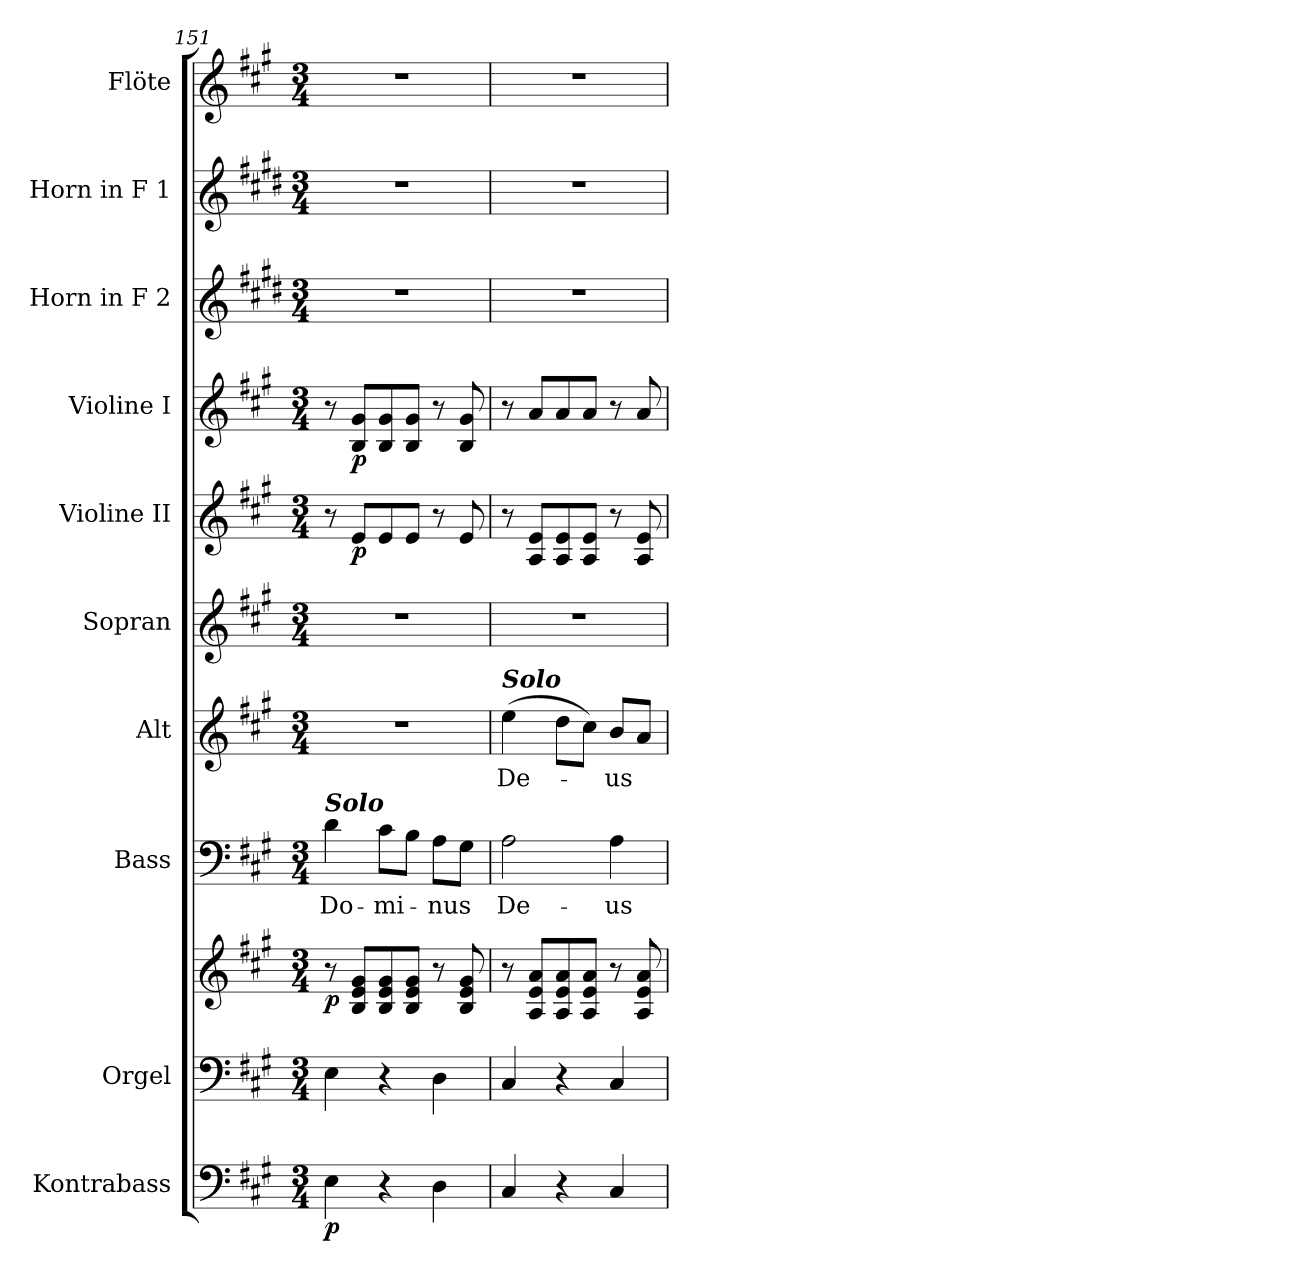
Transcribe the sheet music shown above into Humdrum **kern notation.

**kern	**dynam	**kern	**kern	**dynam	**kern	**text	**kern	**text	**kern	**kern	**dynam	**kern	**dynam	**kern	**kern	**kern
*part10	*part10	*part9	*part9	*part9	*part8	*part8	*part7	*part7	*part6	*part5	*part5	*part4	*part4	*part3	*part2	*part1
*staff11	*staff11	*staff10	*staff9	*staff9/10	*staff8	*staff8	*staff7	*staff7	*staff6	*staff5	*staff5	*staff4	*staff4	*staff3	*staff2	*staff1
*I"Kontrabass	*	*I"Orgel	*	*	*I"Bass	*	*I"Alt	*	*I"Sopran	*I"Violine II	*	*I"Violine I	*	*I"Horn in F 2	*I"Horn in F 1	*I"Flöte
*I'Kb.	*	*I'Org.	*	*	*I'B.	*	*I'A.	*	*I'S.	*I'Vl. II	*	*I'Vl. I	*	*	*	*I'Fl.
*clefF4	*	*clefF4	*clefG2	*	*clefF4	*	*clefG2	*	*clefG2	*clefG2	*	*clefG2	*	*clefG2	*clefG2	*clefG2
*ITrd7c12	*	*	*	*	*	*	*	*	*	*	*	*	*	*ITrd4c7	*ITrd4c7	*
*k[f#c#g#]	*	*k[f#c#g#]	*k[f#c#g#]	*	*k[f#c#g#]	*	*k[f#c#g#]	*	*k[f#c#g#]	*k[f#c#g#]	*	*k[f#c#g#]	*	*k[f#c#g#]	*k[f#c#g#]	*k[f#c#g#]
*A:	*	*A:	*A:	*	*A:	*	*A:	*	*A:	*A:	*	*A:	*	*A:	*A:	*A:
*M3/4	*	*M3/4	*M3/4	*	*M3/4	*	*M3/4	*	*M3/4	*M3/4	*	*M3/4	*	*M3/4	*M3/4	*M3/4
=151	=151	=151	=151	=151	=151	=151	=151	=151	=151	=151	=151	=151	=151	=151	=151	=151
!	!	!	!	!	!LO:TX:a:Bi:t=Solo	!	!	!	!	!	!	!	!	!	!	!
!	!LO:DY:b	!	!	!LO:DY:b	!	!LO:LY:b	!	!	!	!	!	!	!	!	!	!
4EE\	p	4E\	8r	p	4d\	Do-	2.r	.	2.r	8r	.	8r	.	2.r	2.r	2.r
!	!	!	!	!	!	!	!	!	!	!	!LO:DY:b	!	!LO:DY:b	!	!	!
.	.	.	8B/ 8e/ 8g#/L	.	.	.	.	.	.	8e/L	p	8B/ 8g#/L	p	.	.	.
!	!	!	!	!	!	!LO:LY:b	!	!	!	!	!	!	!	!	!	!
4r	.	4r	8B/ 8e/ 8g#/	.	8c#\L	-mi-	.	.	.	8e/	.	8B/ 8g#/	.	.	.	.
.	.	.	8B/ 8e/ 8g#/J	.	8B\J	.	.	.	.	8e/J	.	8B/ 8g#/J	.	.	.	.
!	!	!	!	!	!	!LO:LY:b	!	!	!	!	!	!	!	!	!	!
4DD\	.	4D\	8r	.	8A\L	-nus	.	.	.	8r	.	8r	.	.	.	.
.	.	.	8B/ 8e/ 8g#/	.	8G#\J	.	.	.	.	8e/	.	8B/ 8g#/	.	.	.	.
=152	=152	=152	=152	=152	=152	=152	=152	=152	=152	=152	=152	=152	=152	=152	=152	=152
!	!	!	!	!	!	!	!LO:TX:a:Bi:t=Solo	!	!	!	!	!	!	!	!	!
!	!	!	!	!	!	!LO:LY:b	!	!LO:LY:b	!	!	!	!	!	!	!	!
4CC#/	.	4C#/	8r	.	2A\	De-	(>4ee\	De-	2.r	8r	.	8r	.	2.r	2.r	2.r
.	.	.	8A/ 8e/ 8a/L	.	.	.	.	.	.	8A/ 8e/L	.	8a/L	.	.	.	.
4r	.	4r	8A/ 8e/ 8a/	.	.	.	8dd\L	.	.	8A/ 8e/	.	8a/	.	.	.	.
.	.	.	8A/ 8e/ 8a/J	.	.	.	8cc#\J)	.	.	8A/ 8e/J	.	8a/J	.	.	.	.
!	!	!	!	!	!	!LO:LY:b	!	!LO:LY:b	!	!	!	!	!	!	!	!
4CC#/	.	4C#/	8r	.	4A\	-us	8b/L	-us	.	8r	.	8r	.	.	.	.
.	.	.	8A/ 8e/ 8a/	.	.	.	8a/J	.	.	8A/ 8e/	.	8a/	.	.	.	.
=	=	=	=	=	=	=	=	=	=	=	=	=	=	=	=	=
*-	*-	*-	*-	*-	*-	*-	*-	*-	*-	*-	*-	*-	*-	*-	*-	*-
